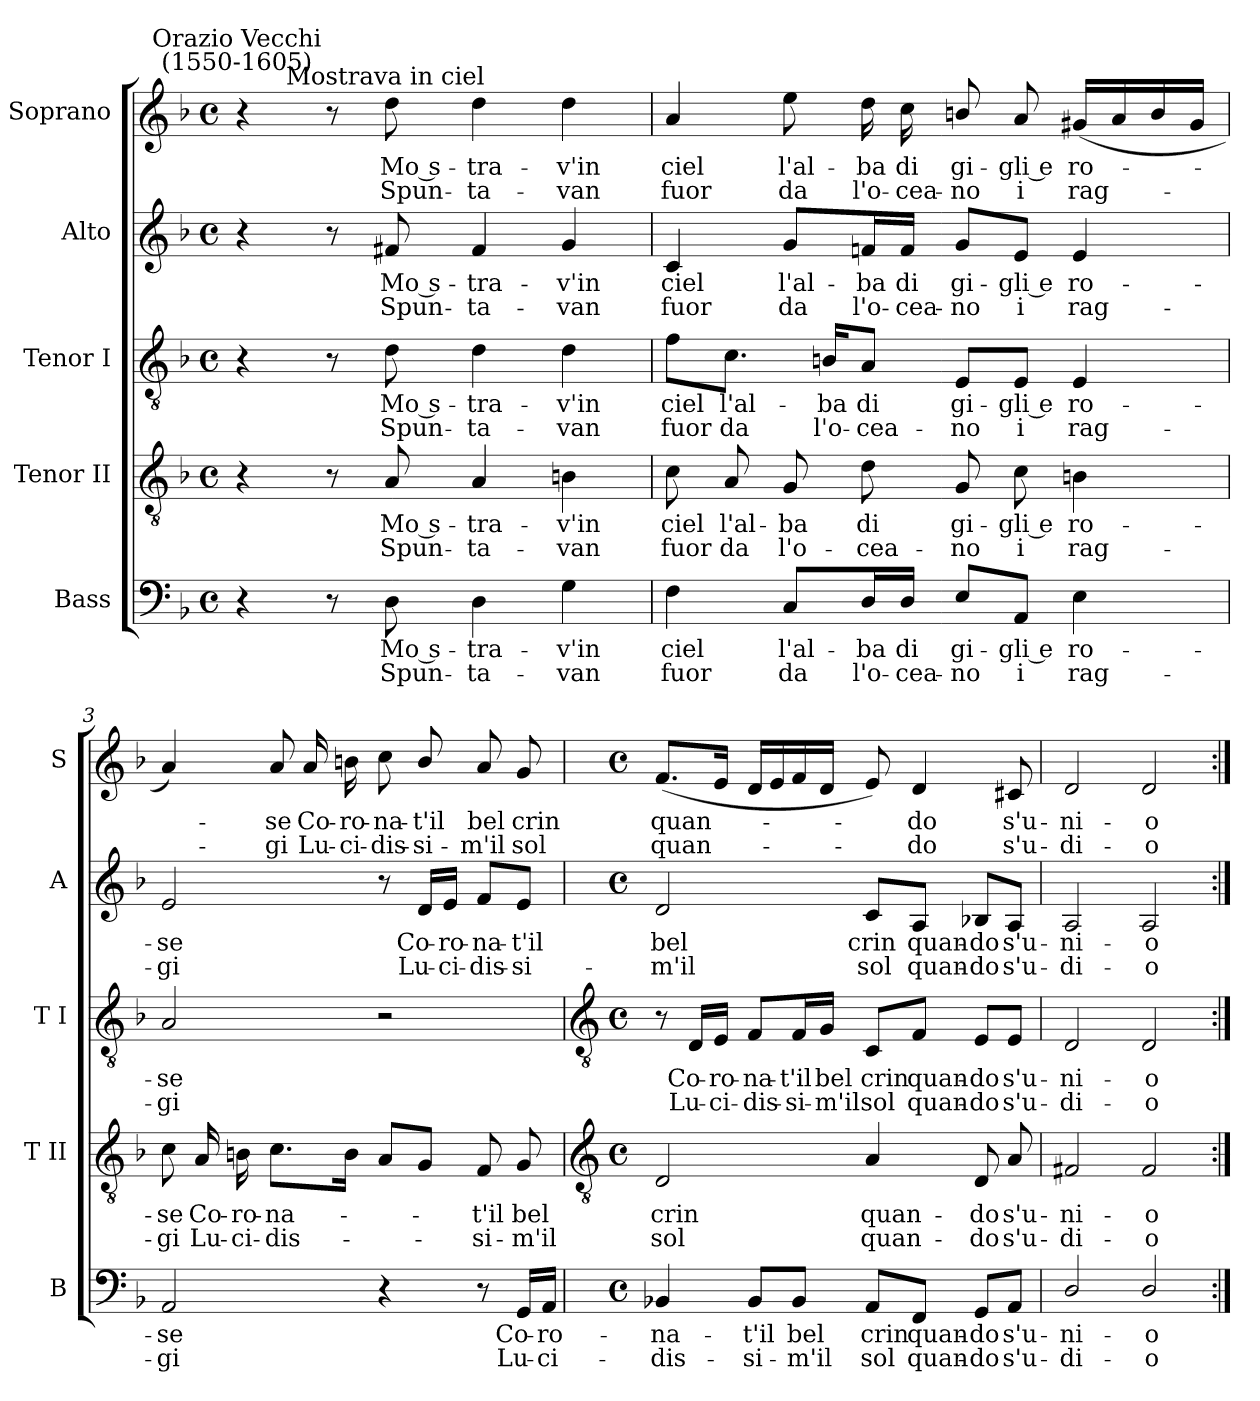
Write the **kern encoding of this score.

**kern	**text	**text	**kern	**text	**text	**kern	**text	**text	**kern	**text	**text	**kern	**text	**text
*part5	*part5	*part5	*part4	*part4	*part4	*part3	*part3	*part3	*part2	*part2	*part2	*part1	*part1	*part1
*staff5	*staff5	*staff5	*staff4	*staff4	*staff4	*staff3	*staff3	*staff3	*staff2	*staff2	*staff2	*staff1	*staff1	*staff1
*I"Bass	*	*	*I"Tenor II	*	*	*I"Tenor I	*	*	*I"Alto	*	*	*I"Soprano	*	*
*I'B	*	*	*I'T II	*	*	*I'T I	*	*	*I'A	*	*	*I'S	*	*
*clefF4	*	*	*clefGv2	*	*	*clefGv2	*	*	*clefG2	*	*	*clefG2	*	*
*k[b-]	*	*	*k[b-]	*	*	*k[b-]	*	*	*k[b-]	*	*	*k[b-]	*	*
*F:	*	*	*F:	*	*	*F:	*	*	*F:	*	*	*F:	*	*
*M4/4	*	*	*M4/4	*	*	*M4/4	*	*	*M4/4	*	*	*M4/4	*	*
*met(c)	*	*	*met(c)	*	*	*met(c)	*	*	*met(c)	*	*	*met(c)	*	*
=1	=1	=1	=1	=1	=1	=1	=1	=1	=1	=1	=1	=1	=1	=1
!	!	!	!	!	!	!	!	!	!	!	!	!LO:TX:a:cj:t=Orazio Vecchi\n(1550-1605)	!	!
4r	.	.	4r	.	.	4r	.	.	4r	.	.	4r	.	.
8r	.	.	8r	.	.	8r	.	.	8r	.	.	8r	.	.
!	!	!	!	!	!	!	!	!	!	!	!	!LO:TX:a:cj:t=Mostrava in ciel	!	!
!	!LO:LY:b	!LO:LY:b	!	!LO:LY:b	!LO:LY:b	!	!LO:LY:b	!LO:LY:b	!	!LO:LY:b	!LO:LY:b	!	!LO:LY:b	!LO:LY:b
8D	Mo s-	-Spun-	8A	Mo s-	-Spun-	8d	Mo s-	-Spun-	8f#X	Mo s-	-Spun-	8dd	Mo s-	-Spun-
!	!LO:LY:b	!LO:LY:b	!	!LO:LY:b	!LO:LY:b	!	!LO:LY:b	!LO:LY:b	!	!LO:LY:b	!LO:LY:b	!	!LO:LY:b	!LO:LY:b
4D	-tra-	-ta-	4A	-tra-	-ta-	4d	-tra-	-ta-	4f#	-tra-	-ta-	4dd	-tra-	-ta-
!	!LO:LY:b	!LO:LY:b	!	!LO:LY:b	!LO:LY:b	!	!LO:LY:b	!LO:LY:b	!	!LO:LY:b	!LO:LY:b	!	!LO:LY:b	!LO:LY:b
4G	-v'in	van	4Bn	-v'in	van	4d	-v'in	van	4g	-v'in	van	4dd	-v'in	van
=2	=2	=2	=2	=2	=2	=2	=2	=2	=2	=2	=2	=2	=2	=2
!	!LO:LY:b	!LO:LY:b	!	!LO:LY:b	!LO:LY:b	!	!LO:LY:b	!LO:LY:b	!	!LO:LY:b	!LO:LY:b	!	!LO:LY:b	!LO:LY:b
4F	ciel	fuor	8c	ciel	fuor	8f\L	ciel	fuor	4c	ciel	fuor	4a	ciel	fuor
!	!	!	!	!LO:LY:b	!LO:LY:b	!	!LO:LY:b	!LO:LY:b	!	!	!	!	!	!
.	.	.	8A	l'al-	-da	8.c\J	l'al-	-da	.	.	.	.	.	.
!	!LO:LY:b	!LO:LY:b	!	!LO:LY:b	!LO:LY:b	!	!	!	!	!LO:LY:b	!LO:LY:b	!	!LO:LY:b	!LO:LY:b
8C/L	l'al-	-da	8G	ba	l'o-	.	.	.	8g/L	l'al-	-da	8ee	l'al-	-da
!	!	!	!	!	!	!	!LO:LY:b	!LO:LY:b	!	!	!	!	!	!
.	.	.	.	.	.	16Bn/KL	ba	l'o-	.	.	.	.	.	.
!	!LO:LY:b	!LO:LY:b	!	!LO:LY:b	!LO:LY:b	!	!LO:LY:b	!LO:LY:b	!	!LO:LY:b	!LO:LY:b	!	!LO:LY:b	!LO:LY:b
16D/L	ba	l'o-	8d	-di	cea-	8A/J	-di	cea-	16fn/L	ba	l'o-	16dd	ba	l'o-
!	!LO:LY:b	!LO:LY:b	!	!	!	!	!	!	!	!LO:LY:b	!LO:LY:b	!	!LO:LY:b	!LO:LY:b
16D/JJ	-di	cea-	.	.	.	.	.	.	16f/JJ	-di	cea-	16cc	-di	cea-
!	!LO:LY:b	!LO:LY:b	!	!LO:LY:b	!LO:LY:b	!	!LO:LY:b	!LO:LY:b	!	!LO:LY:b	!LO:LY:b	!	!LO:LY:b	!LO:LY:b
8E/L	-gi-	-no	8G	-gi-	-no	8E/L	-gi-	-no	8g/L	-gi-	-no	8bn/	-gi-	-no
!	!LO:LY:b	!LO:LY:b	!	!LO:LY:b	!LO:LY:b	!	!LO:LY:b	!LO:LY:b	!	!LO:LY:b	!LO:LY:b	!	!LO:LY:b	!LO:LY:b
8AA/J	gli e	i	8c	gli e	i	8E/J	gli e	i	8e/J	gli e	i	8a	gli e	i
!	!LO:LY:b	!LO:LY:b	!	!LO:LY:b	!LO:LY:b	!	!LO:LY:b	!LO:LY:b	!	!LO:LY:b	!LO:LY:b	!	!LO:LY:b	!LO:LY:b
4E	ro-	-rag-	4Bn	ro-	-rag-	4E	ro-	-rag-	4e	ro-	-rag-	(<16g#XLL	ro-	rag-
.	.	.	.	.	.	.	.	.	.	.	.	16a	.	.
.	.	.	.	.	.	.	.	.	.	.	.	16b	.	.
.	.	.	.	.	.	.	.	.	.	.	.	16g#JJ	.	.
=3	=3	=3	=3	=3	=3	=3	=3	=3	=3	=3	=3	=3	=3	=3
!	!LO:LY:b	!LO:LY:b	!	!LO:LY:b	!LO:LY:b	!	!LO:LY:b	!LO:LY:b	!	!LO:LY:b	!LO:LY:b	!	!	!
2AA	-se	gi	8c	-se	gi	2A	-se	gi	2e	-se	gi	4a)	.	.
!	!	!	!	!LO:LY:b	!LO:LY:b	!	!	!	!	!	!	!	!	!
.	.	.	16A	Co-	-Lu-	.	.	.	.	.	.	.	.	.
!	!	!	!	!LO:LY:b	!LO:LY:b	!	!	!	!	!	!	!	!	!
.	.	.	16Bn	-ro-	-ci-	.	.	.	.	.	.	.	.	.
!	!	!	!	!LO:LY:b	!LO:LY:b	!	!	!	!	!	!	!	!LO:LY:b	!LO:LY:b
.	.	.	8.cL	-na-	dis-	.	.	.	.	.	.	8a	se	gi
!	!	!	!	!	!	!	!	!	!	!	!	!	!LO:LY:b	!LO:LY:b
.	.	.	.	.	.	.	.	.	.	.	.	16a	Co-	-Lu-
!	!	!	!	!	!	!	!	!	!	!	!	!	!LO:LY:b	!LO:LY:b
.	.	.	16BJ	.	.	.	.	.	.	.	.	16bn	-ro-	-ci-
!	!	!	!	!	!	!	!	!	!	!	!	!	!LO:LY:b	!LO:LY:b
4r	.	.	8AL	.	.	2r	.	.	8r	.	.	8cc	-na-	-dis-
!	!	!	!	!	!	!	!	!	!	!LO:LY:b	!LO:LY:b	!	!LO:LY:b	!LO:LY:b
.	.	.	8GJ	.	.	.	.	.	16d/LL	Co-	-Lu-	8b/	-t'il	si-
!	!	!	!	!	!	!	!	!	!	!LO:LY:b	!LO:LY:b	!	!	!
.	.	.	.	.	.	.	.	.	16e/JJ	-ro-	-ci-	.	.	.
!	!	!	!	!LO:LY:b	!LO:LY:b	!	!	!	!	!LO:LY:b	!LO:LY:b	!	!LO:LY:b	!LO:LY:b
8r	.	.	8F	t'il	si-	.	.	.	8f/L	-na-	-dis-	8a	-bel	m'il
!	!LO:LY:b	!LO:LY:b	!	!LO:LY:b	!LO:LY:b	!	!	!	!	!LO:LY:b	!LO:LY:b	!	!LO:LY:b	!LO:LY:b
16GG/LL	Co-	-Lu-	8G	-bel	m'il	.	.	.	8e/J	-t'il	si-	8g	crin	sol
!	!LO:LY:b	!LO:LY:b	!	!	!	!	!	!	!	!	!	!	!	!
16AA/JJ	-ro-	-ci-	.	.	.	.	.	.	.	.	.	.	.	.
!!LO:LB:g=z
=4	=4	=4	=4	=4	=4	=4	=4	=4	=4	=4	=4	=4	=4	=4
*	*	*	*clefGv2	*	*	*clefGv2	*	*	*	*	*	*	*	*
*M4/4	*	*	*M4/4	*	*	*M4/4	*	*	*M4/4	*	*	*M4/4	*	*
*met(c)	*	*	*met(c)	*	*	*met(c)	*	*	*met(c)	*	*	*met(c)	*	*
!	!LO:LY:b	!LO:LY:b	!	!LO:LY:b	!LO:LY:b	!	!	!	!	!LO:LY:b	!LO:LY:b	!	!LO:LY:b	!LO:LY:b
4BB-X	-na-	-dis-	2D	crin	sol	8r	.	.	2d	-bel	m'il	(<8.fL	quan-	quan-
!	!	!	!	!	!	!	!LO:LY:b	!LO:LY:b	!	!	!	!	!	!
.	.	.	.	.	.	16D/LL	Co-	-Lu-	.	.	.	.	.	.
!	!	!	!	!	!	!	!LO:LY:b	!LO:LY:b	!	!	!	!	!	!
.	.	.	.	.	.	16E/JJ	-ro-	-ci-	.	.	.	16eJ	.	.
!	!LO:LY:b	!LO:LY:b	!	!	!	!	!LO:LY:b	!LO:LY:b	!	!	!	!	!	!
8BB-/L	-t'il	si-	.	.	.	8F/L	-na-	-dis-	.	.	.	16dLL	.	.
.	.	.	.	.	.	.	.	.	.	.	.	16e	.	.
!	!LO:LY:b	!LO:LY:b	!	!	!	!	!LO:LY:b	!LO:LY:b	!	!	!	!	!	!
8BB-/J	-bel	m'il	.	.	.	16F/L	-t'il	si-	.	.	.	16f	.	.
!	!	!	!	!	!	!	!LO:LY:b	!LO:LY:b	!	!	!	!	!	!
.	.	.	.	.	.	16G/JJ	-bel	m'il	.	.	.	16dJJ	.	.
!	!LO:LY:b	!LO:LY:b	!	!LO:LY:b	!LO:LY:b	!	!LO:LY:b	!LO:LY:b	!	!LO:LY:b	!LO:LY:b	!	!	!
8AA/L	crin	sol	4A	quan-	-quan-	8C/L	crin	sol	8c/L	crin	sol	8e)	.	.
!	!LO:LY:b	!LO:LY:b	!	!	!	!	!LO:LY:b	!LO:LY:b	!	!LO:LY:b	!LO:LY:b	!	!LO:LY:b	!LO:LY:b
8FF/J	quan-	-quan-	.	.	.	8F/J	quan-	-quan-	8A/J	quan-	-quan-	4d	do	do
!	!LO:LY:b	!LO:LY:b	!	!LO:LY:b	!LO:LY:b	!	!LO:LY:b	!LO:LY:b	!	!LO:LY:b	!LO:LY:b	!	!	!
8GG/L	-do	do	8D	-do	do	8E/L	-do	do	8B-X/L	-do	do	.	.	.
!	!LO:LY:b	!LO:LY:b	!	!LO:LY:b	!LO:LY:b	!	!LO:LY:b	!LO:LY:b	!	!LO:LY:b	!LO:LY:b	!	!LO:LY:b	!LO:LY:b
8AA/J	s'u-	-s'u-	8A	s'u-	-s'u-	8E/J	s'u-	-s'u-	8A/J	s'u-	-s'u-	8c#X	s'u-	-s'u-
=5	=5	=5	=5	=5	=5	=5	=5	=5	=5	=5	=5	=5	=5	=5
!	!LO:LY:b	!LO:LY:b	!	!LO:LY:b	!LO:LY:b	!	!LO:LY:b	!LO:LY:b	!	!LO:LY:b	!LO:LY:b	!	!LO:LY:b	!LO:LY:b
2D/	-ni-	-di-	2F#X	-ni-	-di-	2D	-ni-	-di-	2A	-ni-	-di-	2d	-ni-	-di-
!	!LO:LY:b	!LO:LY:b	!	!LO:LY:b	!LO:LY:b	!	!LO:LY:b	!LO:LY:b	!	!LO:LY:b	!LO:LY:b	!	!LO:LY:b	!LO:LY:b
2D/	-o	o	2F#	-o	o	2D	-o	o	2A	-o	o	2d	-o	o
=:|!	=:|!	=:|!	=:|!	=:|!	=:|!	=:|!	=:|!	=:|!	=:|!	=:|!	=:|!	=:|!	=:|!	=:|!
*-	*-	*-	*-	*-	*-	*-	*-	*-	*-	*-	*-	*-	*-	*-
